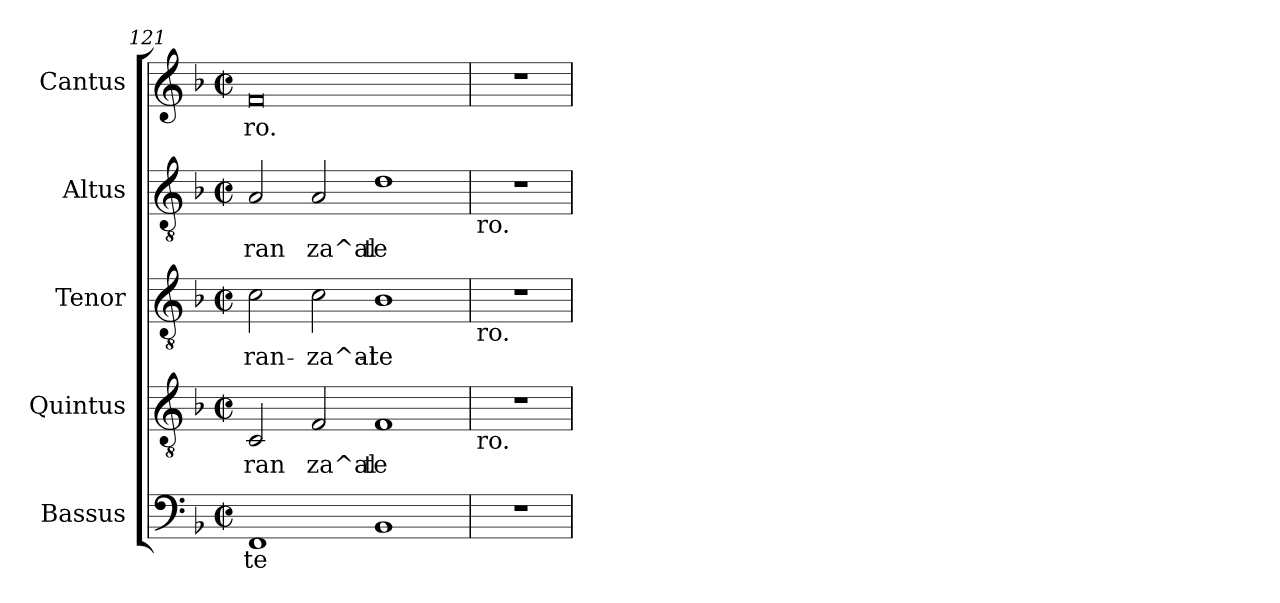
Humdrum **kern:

**kern	**text	**kern	**text	**kern	**text	**kern	**text	**kern	**text
*part5	*part5	*part4	*part4	*part3	*part3	*part2	*part2	*part1	*part1
*staff5	*staff5	*staff4	*staff4	*staff3	*staff3	*staff2	*staff2	*staff1	*staff1
*I"Bassus	*	*I"Quintus	*	*I"Tenor	*	*I"Altus	*	*I"Cantus	*
*I'Bassus	*	*I'Quintus	*	*I'Tenor	*	*I'Altus	*	*I'Cantus	*
*clefF4	*	*clefGv2	*	*clefGv2	*	*clefGv2	*	*clefG2	*
*k[b-]	*	*k[b-]	*	*k[b-]	*	*k[b-]	*	*k[b-]	*
*F:	*	*F:	*	*F:	*	*F:	*	*F:	*
*M2/2	*	*M2/2	*	*M2/2	*	*M2/2	*	*M2/2	*
*met(c|)	*	*met(c|)	*	*met(c|)	*	*met(c|)	*	*met(c|)	*
=121	=121	=121	=121	=121	=121	=121	=121	=121	=121
!	!LO:LY:b:cj	!	!LO:LY:b:cj	!	!LO:LY:b:cj	!	!LO:LY:b:cj	!	!LO:LY:b:cj
1FF	te	2C/	ran	2c\	-ran-	2A/	ran	0f	ro.
!	!	!	!LO:LY:b:cj	!	!LO:LY:b:cj	!	!LO:LY:b:cj	!	!
.	.	2F/	za^al	2c\	-za^al-	2A/	za^al	.	.
!	!LO:LY:b:cj	!	!LO:LY:b:cj	!	!LO:LY:b:cj	!	!LO:LY:b:cj	!	!
1BB-	.	1F	te	1B-	-te-	1d	te	.	.
=122	=122	=122	=122	=122	=122	=122	=122	=122	=122
!	!	!	!	!	!	!LO:TX:b:t=ro.	!	!	!
!	!	!	!	!LO:TX:b:t=ro.	!	!	!	!	!
!	!	!LO:TX:b:t=ro.	!	!	!	!	!	!	!
1r	.	1r	.	1r	.	1r	.	1r	.
=	=	=	=	=	=	=	=	=	=
*-	*-	*-	*-	*-	*-	*-	*-	*-	*-
